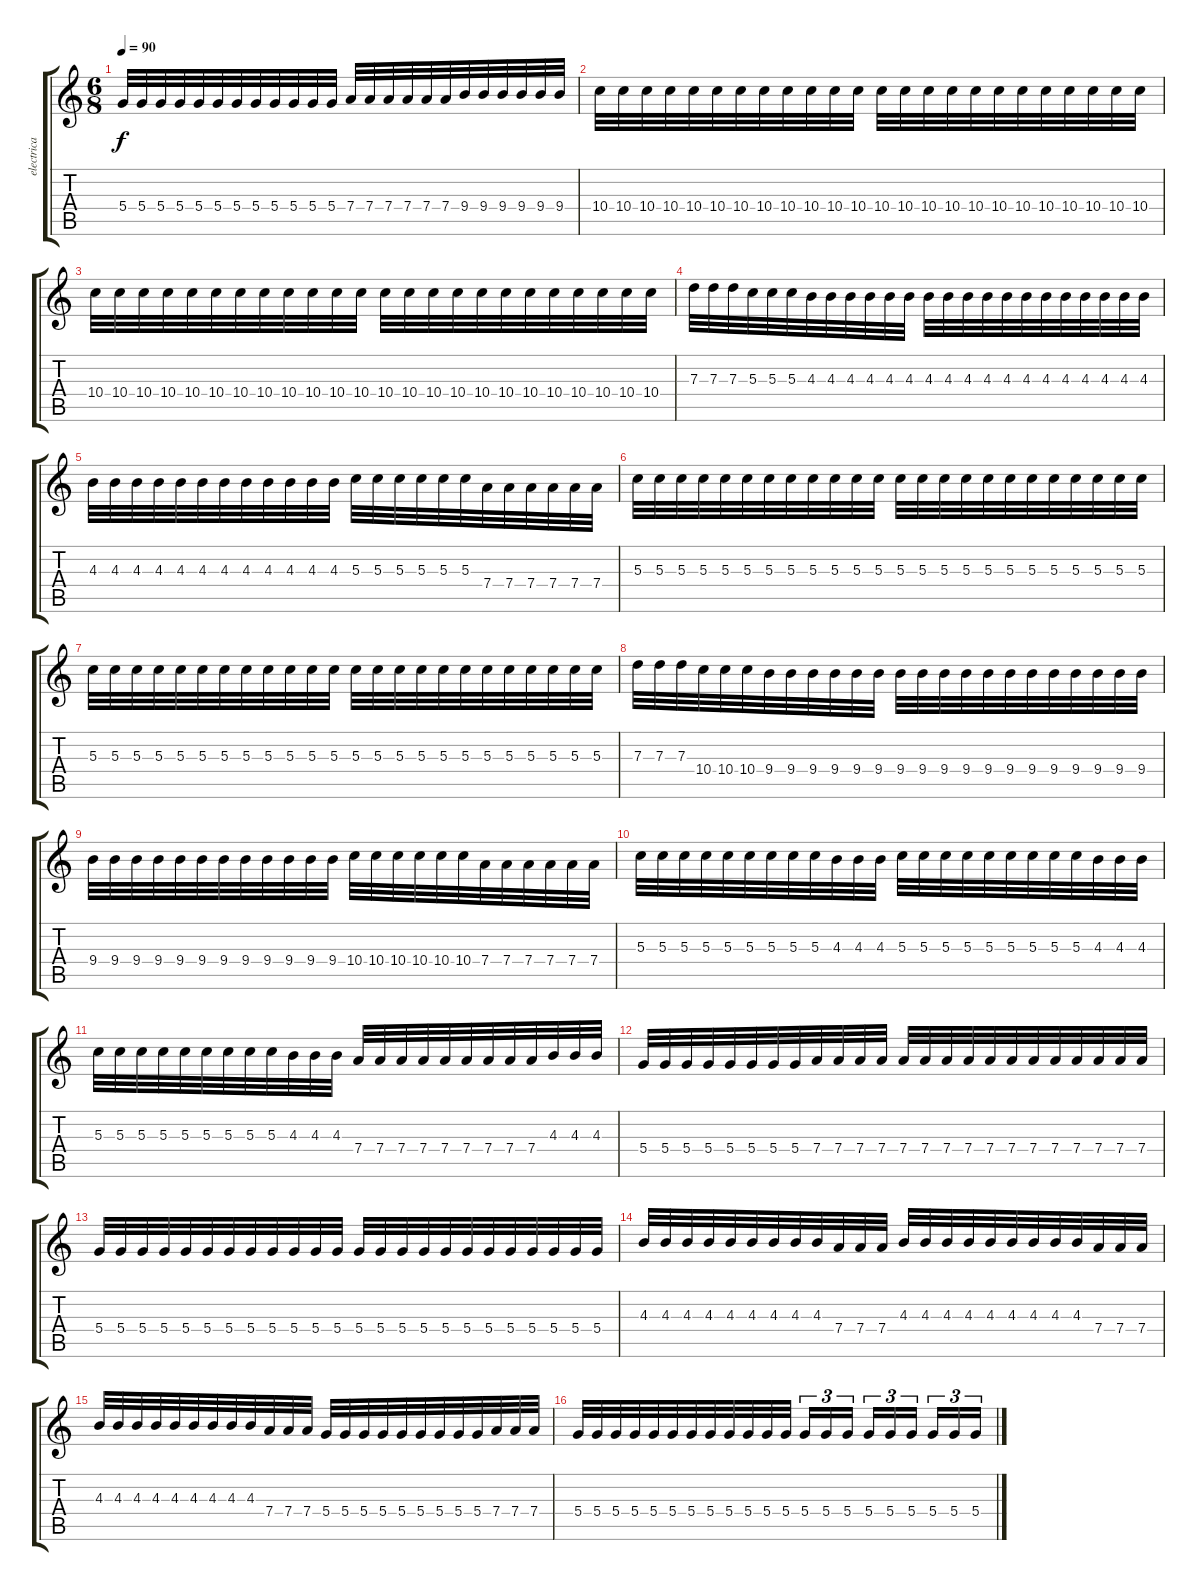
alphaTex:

\track ("electrica 1" "electrica ") {instrument distortionguitar}
\staff {score tabs}
\tuning (E4 B3 G3 D3 A2 E2) {hide}
\ts (6 8)
\tempo 90
\clef g2
\ks c
5.4.32{dy f} 5.4.32 5.4.32 5.4.32 5.4.32 5.4.32 5.4.32 5.4.32 5.4.32 5.4.32 5.4.32 5.4.32 7.4.32 7.4.32 7.4.32 7.4.32 7.4.32 7.4.32 9.4.32 9.4.32 9.4.32 9.4.32 9.4.32 9.4.32 |
10.4.32 10.4.32 10.4.32 10.4.32 10.4.32 10.4.32 10.4.32 10.4.32 10.4.32 10.4.32 10.4.32 10.4.32 10.4.32 10.4.32 10.4.32 10.4.32 10.4.32 10.4.32 10.4.32 10.4.32 10.4.32 10.4.32 10.4.32 10.4.32 |
10.4.32 10.4.32 10.4.32 10.4.32 10.4.32 10.4.32 10.4.32 10.4.32 10.4.32 10.4.32 10.4.32 10.4.32 10.4.32 10.4.32 10.4.32 10.4.32 10.4.32 10.4.32 10.4.32 10.4.32 10.4.32 10.4.32 10.4.32 10.4.32 |
7.3.32 7.3.32 7.3.32 5.3.32 5.3.32 5.3.32 4.3.32 4.3.32 4.3.32 4.3.32 4.3.32 4.3.32 4.3.32 4.3.32 4.3.32 4.3.32 4.3.32 4.3.32 4.3.32 4.3.32 4.3.32 4.3.32 4.3.32 4.3.32 |
4.3.32 4.3.32 4.3.32 4.3.32 4.3.32 4.3.32 4.3.32 4.3.32 4.3.32 4.3.32 4.3.32 4.3.32 5.3.32 5.3.32 5.3.32 5.3.32 5.3.32 5.3.32 7.4.32 7.4.32 7.4.32 7.4.32 7.4.32 7.4.32 |
5.3.32 5.3.32 5.3.32 5.3.32 5.3.32 5.3.32 5.3.32 5.3.32 5.3.32 5.3.32 5.3.32 5.3.32 5.3.32 5.3.32 5.3.32 5.3.32 5.3.32 5.3.32 5.3.32 5.3.32 5.3.32 5.3.32 5.3.32 5.3.32 |
5.3.32 5.3.32 5.3.32 5.3.32 5.3.32 5.3.32 5.3.32 5.3.32 5.3.32 5.3.32 5.3.32 5.3.32 5.3.32 5.3.32 5.3.32 5.3.32 5.3.32 5.3.32 5.3.32 5.3.32 5.3.32 5.3.32 5.3.32 5.3.32 |
7.3.32 7.3.32 7.3.32 10.4.32 10.4.32 10.4.32 9.4.32 9.4.32 9.4.32 9.4.32 9.4.32 9.4.32 9.4.32 9.4.32 9.4.32 9.4.32 9.4.32 9.4.32 9.4.32 9.4.32 9.4.32 9.4.32 9.4.32 9.4.32 |
9.4.32 9.4.32 9.4.32 9.4.32 9.4.32 9.4.32 9.4.32 9.4.32 9.4.32 9.4.32 9.4.32 9.4.32 10.4.32 10.4.32 10.4.32 10.4.32 10.4.32 10.4.32 7.4.32 7.4.32 7.4.32 7.4.32 7.4.32 7.4.32 |
5.3.32 5.3.32 5.3.32 5.3.32 5.3.32 5.3.32 5.3.32 5.3.32 5.3.32 4.3.32 4.3.32 4.3.32 5.3.32 5.3.32 5.3.32 5.3.32 5.3.32 5.3.32 5.3.32 5.3.32 5.3.32 4.3.32 4.3.32 4.3.32 |
5.3.32 5.3.32 5.3.32 5.3.32 5.3.32 5.3.32 5.3.32 5.3.32 5.3.32 4.3.32 4.3.32 4.3.32 7.4.32 7.4.32 7.4.32 7.4.32 7.4.32 7.4.32 7.4.32 7.4.32 7.4.32 4.3.32 4.3.32 4.3.32 |
5.4.32 5.4.32 5.4.32 5.4.32 5.4.32 5.4.32 5.4.32 5.4.32 7.4.32 7.4.32 7.4.32 7.4.32 7.4.32 7.4.32 7.4.32 7.4.32 7.4.32 7.4.32 7.4.32 7.4.32 7.4.32 7.4.32 7.4.32 7.4.32 |
5.4.32 5.4.32 5.4.32 5.4.32 5.4.32 5.4.32 5.4.32 5.4.32 5.4.32 5.4.32 5.4.32 5.4.32 5.4.32 5.4.32 5.4.32 5.4.32 5.4.32 5.4.32 5.4.32 5.4.32 5.4.32 5.4.32 5.4.32 5.4.32 |
4.3.32 4.3.32 4.3.32 4.3.32 4.3.32 4.3.32 4.3.32 4.3.32 4.3.32 7.4.32 7.4.32 7.4.32 4.3.32 4.3.32 4.3.32 4.3.32 4.3.32 4.3.32 4.3.32 4.3.32 4.3.32 7.4.32 7.4.32 7.4.32 |
4.3.32 4.3.32 4.3.32 4.3.32 4.3.32 4.3.32 4.3.32 4.3.32 4.3.32 7.4.32 7.4.32 7.4.32 5.4.32 5.4.32 5.4.32 5.4.32 5.4.32 5.4.32 5.4.32 5.4.32 5.4.32 7.4.32 7.4.32 7.4.32 |
5.4.32 5.4.32 5.4.32 5.4.32 5.4.32 5.4.32 5.4.32 5.4.32 5.4.32 5.4.32 5.4.32 5.4.32 5.4.16{tu (3 2)} 5.4.16{tu (3 2)} 5.4.16{tu (3 2) beam splitsecondary} 5.4.16{tu (3 2)} 5.4.16{tu (3 2)} 5.4.16{tu (3 2) beam splitsecondary} 5.4.16{tu (3 2)} 5.4.16{tu (3 2)} 5.4.16{tu (3 2)}
